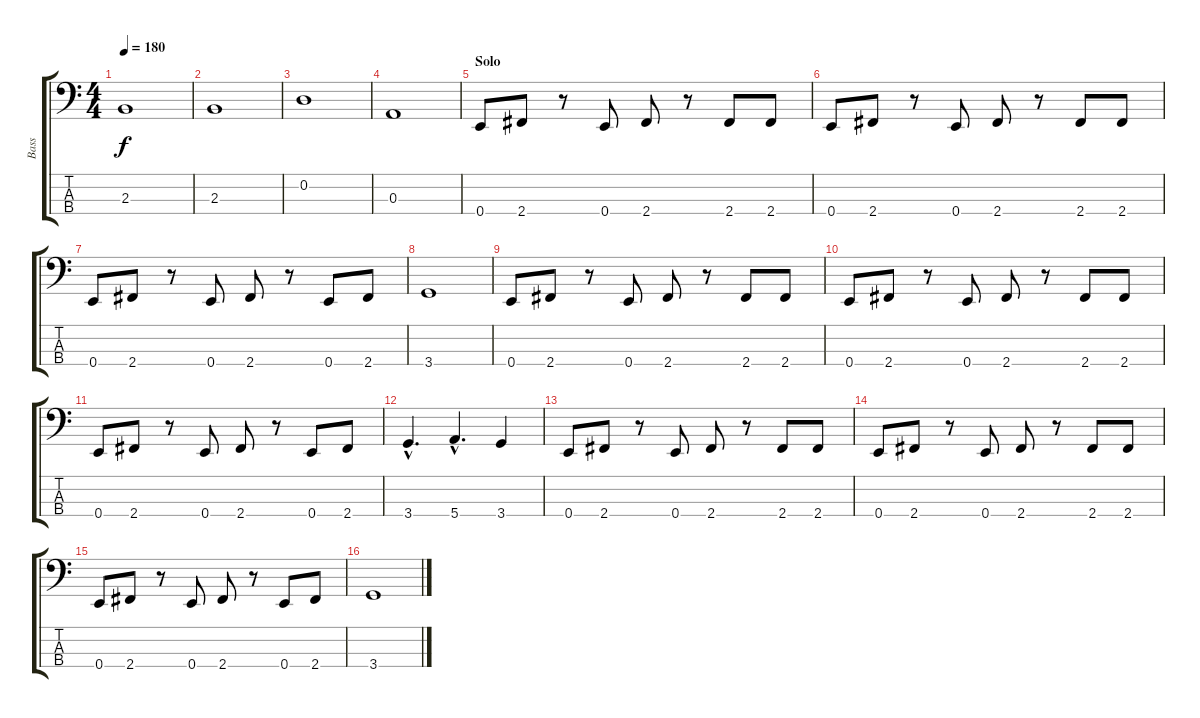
\track ("Bass" "Bass") {instrument electricbassfinger}
\staff {score tabs}
\tuning (G2 D2 A1 E1) {hide}
\ts (4 4)
\tempo 180
\clef f4
\ks c
2.3.1{dy f} |
2.3.1 |
0.2.1 |
0.3.1 |
\section ("" "Solo")
0.4.8 2.4.8 r.8 0.4.8 2.4.8 r.8 2.4.8 2.4.8 |
0.4.8 2.4.8 r.8 0.4.8 2.4.8 r.8 2.4.8 2.4.8 |
0.4.8 2.4.8 r.8 0.4.8 2.4.8 r.8 0.4.8 2.4.8 |
3.4.1 |
0.4.8 2.4.8 r.8 0.4.8 2.4.8 r.8 2.4.8 2.4.8 |
0.4.8 2.4.8 r.8 0.4.8 2.4.8 r.8 2.4.8 2.4.8 |
0.4.8 2.4.8 r.8 0.4.8 2.4.8 r.8 0.4.8 2.4.8 |
3.4{hac}.4{d} 5.4{hac}.4{d} 3.4.4 |
0.4.8 2.4.8 r.8 0.4.8 2.4.8 r.8 2.4.8 2.4.8 |
0.4.8 2.4.8 r.8 0.4.8 2.4.8 r.8 2.4.8 2.4.8 |
0.4.8 2.4.8 r.8 0.4.8 2.4.8 r.8 0.4.8 2.4.8 |
3.4.1
